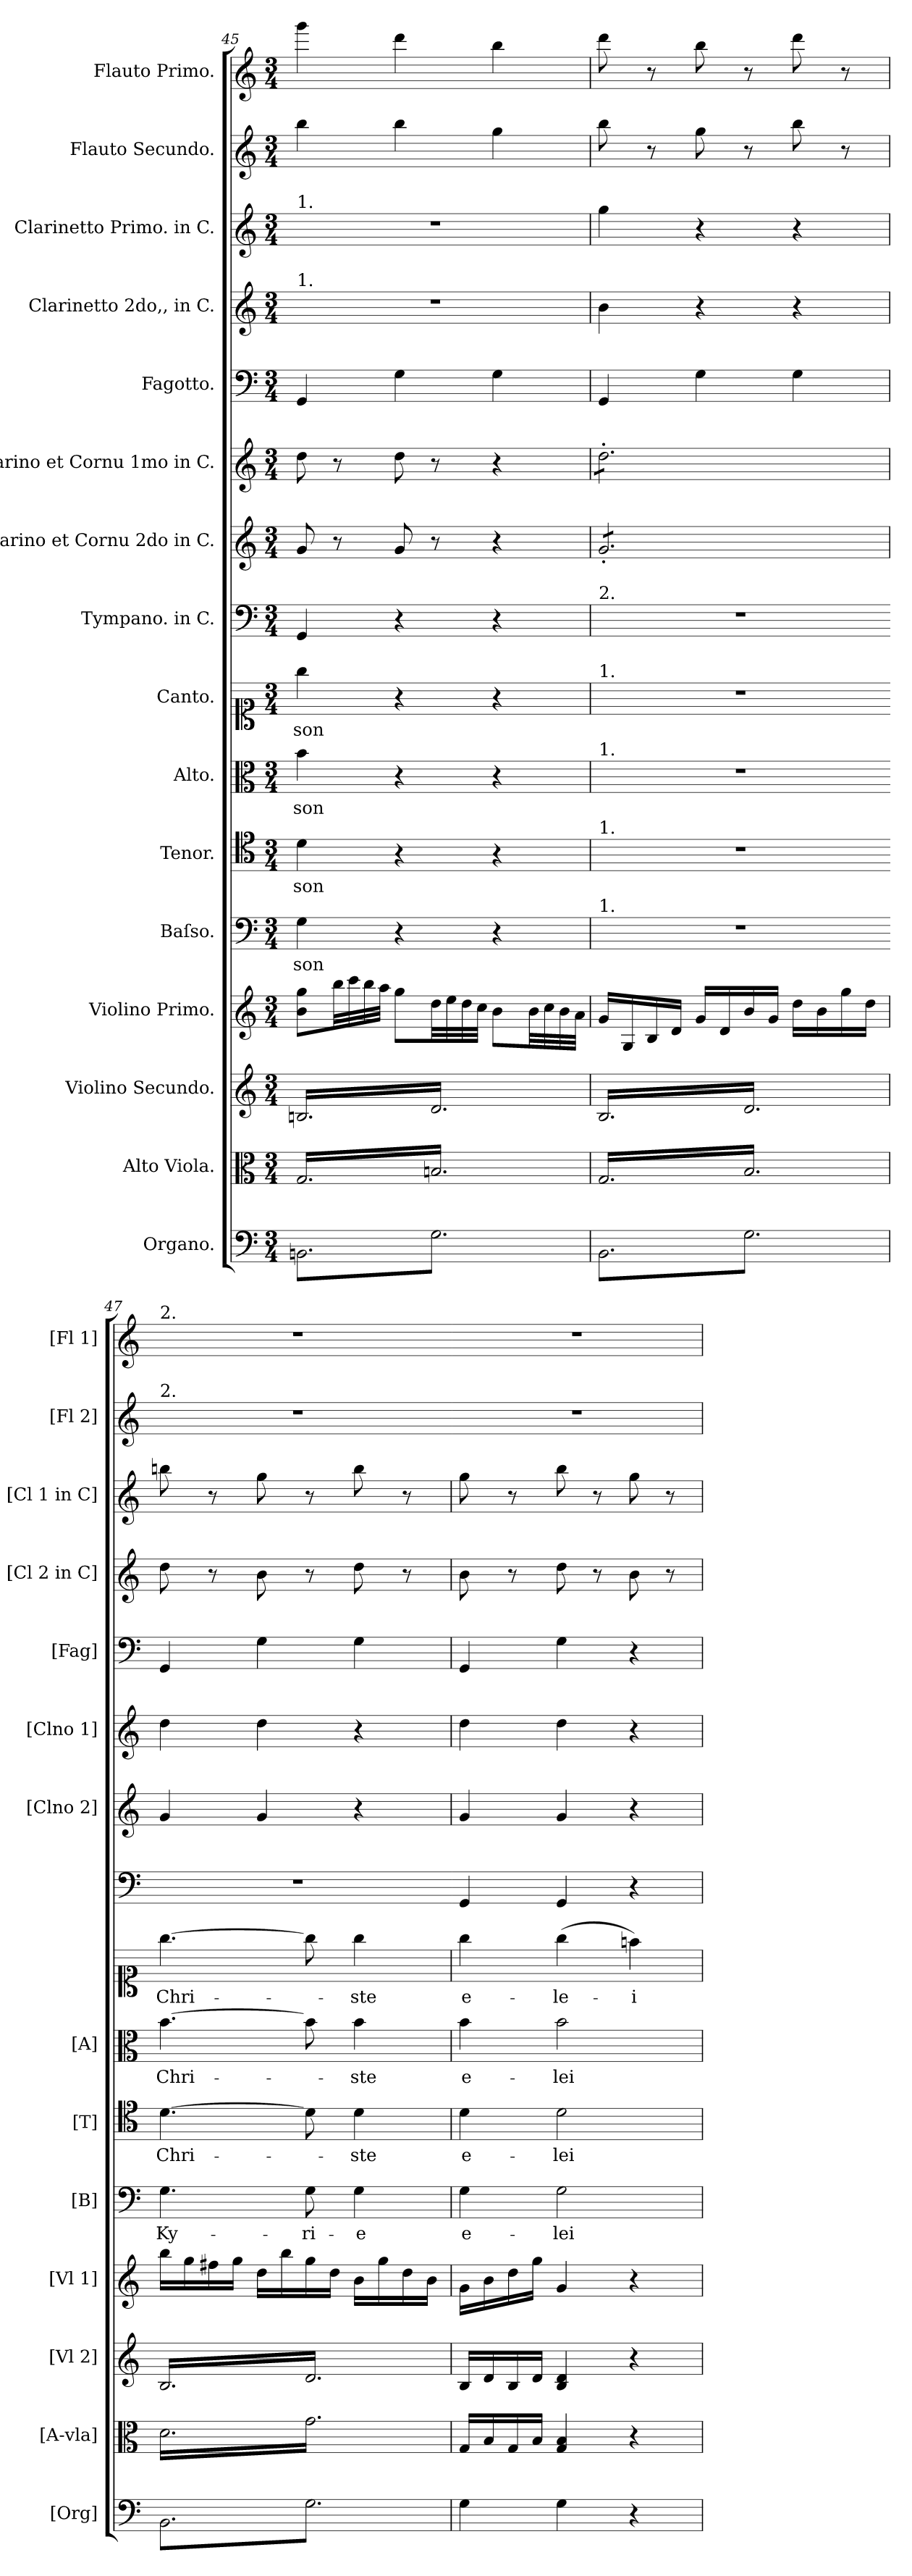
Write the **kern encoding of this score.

**kern	**kern	**kern	**kern	**kern	**text	**kern	**text	**kern	**text	**kern	**text	**kern	**kern	**kern	**kern	**kern	**kern	**kern	**kern
*part16	*part15	*part14	*part13	*part12	*part12	*part11	*part11	*part10	*part10	*part9	*part9	*part8	*part7	*part6	*part5	*part4	*part3	*part2	*part1
*staff16	*staff15	*staff14	*staff13	*staff12	*staff12	*staff11	*staff11	*staff10	*staff10	*staff9	*staff9	*staff8	*staff7	*staff6	*staff5	*staff4	*staff3	*staff2	*staff1
*I"Organo.	*I"Alto Viola.	*I"Violino Secundo.	*I"Violino Primo.	*I"Baſso.	*	*I"Tenor.	*	*I"Alto.	*	*I"Canto.	*	*I"Tympano. in C.	*I"Clarino et Cornu 2do in C.	*I"Clarino et Cornu 1mo in C.	*I"Fagotto.	*I"Clarinetto 2do,, in C.	*I"Clarinetto Primo. in C.	*I"Flauto Secundo.	*I"Flauto Primo.
*I'[Org]	*I'[A-vla]	*I'[Vl 2]	*I'[Vl 1]	*I'[B]	*	*I'[T]	*	*I'[A]	*	*	*	*	*I'[Clno 2]	*I'[Clno 1]	*I'[Fag]	*I'[Cl 2 in C]	*I'[Cl 1 in C]	*I'[Fl 2]	*I'[Fl 1]
*clefF4	*clefC3	*clefG2	*clefG2	*clefF4	*	*clefC4	*	*clefC3	*	*clefC1	*	*clefF4	*clefG2	*clefG2	*clefF4	*clefG2	*clefG2	*clefG2	*clefG2
*k[]	*k[]	*k[]	*k[]	*k[]	*	*k[]	*	*k[]	*	*k[]	*	*k[]	*k[]	*k[]	*k[]	*k[]	*k[]	*k[]	*k[]
*a:	*a:	*a:	*a:	*a:	*	*a:	*	*a:	*	*a:	*	*a:	*a:	*a:	*a:	*a:	*a:	*a:	*a:
*M3/4	*M3/4	*M3/4	*M3/4	*M3/4	*	*M3/4	*	*M3/4	*	*M3/4	*	*M3/4	*M3/4	*M3/4	*M3/4	*M3/4	*M3/4	*M3/4	*M3/4
=45	=45	=45	=45	=45	=45	=45	=45	=45	=45	=45	=45	=45	=45	=45	=45	=45	=45	=45	=45
!	!	!	!	!	!	!	!	!	!	!	!	!	!	!	!	!	!LO:TX:a:t=1.	!	!
!	!	!	!	!	!	!	!	!	!	!	!	!	!	!	!	!LO:TX:a:t=1.	!	!	!
*tremolo	*	*	*	*	*	*	*	*	*	*	*	*	*	*	*	*	*	*	*
*	*tremolo	*	*	*	*	*	*	*	*	*	*	*	*	*	*	*	*	*	*
*	*	*tremolo	*	*	*	*	*	*	*	*	*	*	*	*	*	*	*	*	*
8BBn\L	16G/LL	16Bn/LL	8b\ 8gg\L	4G\	-son	4d\	-son	4b\	-son	4gg\	-son	4GG/	8g/	8dd\	4GG/	2.r	2.r	4bb\	4ggg\
.	16Bn/	16d/	.	.	.	.	.	.	.	.	.	.	.	.	.	.	.	.	.
8G\	16G/	16Bn/	32bb\LL	.	.	.	.	.	.	.	.	.	8r	8r	.	.	.	.	.
.	.	.	32ccc\	.	.	.	.	.	.	.	.	.	.	.	.	.	.	.	.
.	16Bn/	16d/	32bb\	.	.	.	.	.	.	.	.	.	.	.	.	.	.	.	.
.	.	.	32aa\JJJ	.	.	.	.	.	.	.	.	.	.	.	.	.	.	.	.
8BBn\	16G/	16Bn/	8gg\L	4r	.	4r	.	4r	.	4r	.	4r	8g/	8dd\	4G\	.	.	4bb\	4ddd\
.	16Bn/	16d/	.	.	.	.	.	.	.	.	.	.	.	.	.	.	.	.	.
8G\	16G/	16Bn/	32dd\LL	.	.	.	.	.	.	.	.	.	8r	8r	.	.	.	.	.
.	.	.	32ee\	.	.	.	.	.	.	.	.	.	.	.	.	.	.	.	.
.	16Bn/	16d/	32dd\	.	.	.	.	.	.	.	.	.	.	.	.	.	.	.	.
.	.	.	32cc\JJJ	.	.	.	.	.	.	.	.	.	.	.	.	.	.	.	.
8BBn\	16G/	16Bn/	8b\L	4r	.	4r	.	4r	.	4r	.	4r	4r	4r	4G\	.	.	4gg\	4bb\
.	16Bn/	16d/	.	.	.	.	.	.	.	.	.	.	.	.	.	.	.	.	.
8G\J	16G/	16Bn/	32b\LL	.	.	.	.	.	.	.	.	.	.	.	.	.	.	.	.
.	.	.	32cc\	.	.	.	.	.	.	.	.	.	.	.	.	.	.	.	.
.	16Bn/JJ	16d/JJ	32b\	.	.	.	.	.	.	.	.	.	.	.	.	.	.	.	.
.	.	.	32a\JJJ	.	.	.	.	.	.	.	.	.	.	.	.	.	.	.	.
=46	=46	=46	=46	=46	=46	=46	=46	=46	=46	=46	=46	=46	=46	=46	=46	=46	=46	=46	=46
!	!	!	!	!	!	!	!	!	!	!	!	!LO:TX:a:t=2.	!	!	!	!	!	!	!
!	!	!	!	!	!	!	!	!	!	!LO:TX:a:t=1.	!	!	!	!	!	!	!	!	!
!	!	!	!	!	!	!	!	!LO:TX:a:t=1.	!	!	!	!	!	!	!	!	!	!	!
!	!	!	!	!	!	!LO:TX:a:t=1.	!	!	!	!	!	!	!	!	!	!	!	!	!
!	!	!	!	!LO:TX:a:t=1.	!	!	!	!	!	!	!	!	!	!	!	!	!	!	!
*	*	*	*	*	*	*	*	*	*	*	*	*	*tremolo	*	*	*	*	*	*
*	*	*	*	*	*	*	*	*	*	*	*	*	*	*tremolo	*	*	*	*	*
8BB\L	16G/LL	16B/LL	16g/LL	2.r	.	2.r	.	2.r	.	2.r	.	2.r	8g'</L	8dd'>\L	4GG/	4b\	4gg\	8bb\	8ddd\
.	16B/	16d/	16G/	.	.	.	.	.	.	.	.	.	.	.	.	.	.	.	.
8G\	16G/	16B/	16B/	.	.	.	.	.	.	.	.	.	8g'</	8dd'>\	.	.	.	8r	8r
.	16B/	16d/	16d/JJ	.	.	.	.	.	.	.	.	.	.	.	.	.	.	.	.
8BB\	16G/	16B/	16g/LL	.	.	.	.	.	.	.	.	.	8g'</	8dd'>\	4G\	4r	4r	8gg\	8bb\
.	16B/	16d/	16d/	.	.	.	.	.	.	.	.	.	.	.	.	.	.	.	.
8G\	16G/	16B/	16b/	.	.	.	.	.	.	.	.	.	8g'</	8dd'>\	.	.	.	8r	8r
.	16B/	16d/	16g/JJ	.	.	.	.	.	.	.	.	.	.	.	.	.	.	.	.
8BB\	16G/	16B/	16dd\LL	.	.	.	.	.	.	.	.	.	8g'</	8dd'>\	4G\	4r	4r	8bb\	8ddd\
.	16B/	16d/	16b\	.	.	.	.	.	.	.	.	.	.	.	.	.	.	.	.
8G\J	16G/	16B/	16gg\	.	.	.	.	.	.	.	.	.	8g'</J	8dd'>\J	.	.	.	8r	8r
*	*	*	*	*	*	*	*	*	*	*	*	*	*	*Xtremolo	*	*	*	*	*
*	*	*	*	*	*	*	*	*	*	*	*	*	*Xtremolo	*	*	*	*	*	*
.	16B/JJ	16d/JJ	16dd\JJ	.	.	.	.	.	.	.	.	.	.	.	.	.	.	.	.
=47	=47	=47	=47	=47	=47	=47	=47	=47	=47	=47	=47	=47-	=47	=47	=47	=47	=47	=47	=47
!	!	!	!	!	!	!	!	!	!	!	!	!	!	!	!	!	!	!	!LO:TX:a:t=2.
!	!	!	!	!	!	!	!	!	!	!	!	!	!	!	!	!	!	!LO:TX:a:t=2.	!
8BB\L	16d\LL	16B/LL	16bb\LL	4.G\	Ky-	[4.d\	Chri-	[4.b\	Chri-	[4.gg\	Chri-	2.r	4g/	4dd\	4GG/	8dd\	8bbn\	2.r	2.r
.	16g\	16d/	16gg\	.	.	.	.	.	.	.	.	.	.	.	.	.	.	.	.
8G\	16d\	16B/	16ff#X\	.	.	.	.	.	.	.	.	.	.	.	.	8r	8r	.	.
.	16g\	16d/	16gg\JJ	.	.	.	.	.	.	.	.	.	.	.	.	.	.	.	.
8BB\	16d\	16B/	16dd\LL	.	.	.	.	.	.	.	.	.	4g/	4dd\	4G\	8b\	8gg\	.	.
.	16g\	16d/	16bb\	.	.	.	.	.	.	.	.	.	.	.	.	.	.	.	.
8G\	16d\	16B/	16gg\	8G\	-ri-	8d\]	.	8b\]	.	8gg\]	.	.	.	.	.	8r	8r	.	.
.	16g\	16d/	16dd\JJ	.	.	.	.	.	.	.	.	.	.	.	.	.	.	.	.
8BB\	16d\	16B/	16b\LL	4G\	-e	4d\	-ste	4b\	-ste	4gg\	-ste	.	4r	4r	4G\	8dd\	8bb\	.	.
.	16g\	16d/	16gg\	.	.	.	.	.	.	.	.	.	.	.	.	.	.	.	.
8G\J	16d\	16B/	16dd\	.	.	.	.	.	.	.	.	.	.	.	.	8r	8r	.	.
*Xtremolo	*	*	*	*	*	*	*	*	*	*	*	*	*	*	*	*	*	*	*
.	16g\JJ	16d/JJ	16b\JJ	.	.	.	.	.	.	.	.	.	.	.	.	.	.	.	.
*	*	*Xtremolo	*	*	*	*	*	*	*	*	*	*	*	*	*	*	*	*	*
*	*Xtremolo	*	*	*	*	*	*	*	*	*	*	*	*	*	*	*	*	*	*
=48	=48	=48	=48	=48	=48-	=48	=48-	=48	=48-	=48	=48-	=48	=48	=48	=48	=48	=48	=48-	=48-
4G\	16G/LL	16B/LL	16g\LL	4G\	e-	4d\	e-	4b\	e-	4gg\	e-	4GG/	4g/	4dd\	4GG/	8b\	8gg\	2.r	2.r
.	16B/	16d/	16b\	.	.	.	.	.	.	.	.	.	.	.	.	.	.	.	.
.	16G/	16B/	16dd\	.	.	.	.	.	.	.	.	.	.	.	.	8r	8r	.	.
.	16B/JJ	16d/JJ	16gg\JJ	.	.	.	.	.	.	.	.	.	.	.	.	.	.	.	.
4G\	4G/ 4B/	4B/ 4d/	4g/	2G\	-lei-	2d\	-lei-	2b\	-lei-	(>4gg\	-le-	4GG/	4g/	4dd\	4G\	8dd\	8bb\	.	.
.	.	.	.	.	.	.	.	.	.	.	.	.	.	.	.	.	.	.	.
.	.	.	.	.	.	.	.	.	.	.	.	.	.	.	.	8r	8r	.	.
4r	4r	4r	4r	.	.	.	.	.	.	4ffn\)	-i-	4r	4r	4r	4r	8b\	8gg\	.	.
.	.	.	.	.	.	.	.	.	.	.	.	.	.	.	.	8r	8r	.	.
=	=	=	=	=	=	=	=	=	=	=	=	=	=	=	=	=	=	=	=
*-	*-	*-	*-	*-	*-	*-	*-	*-	*-	*-	*-	*-	*-	*-	*-	*-	*-	*-	*-
